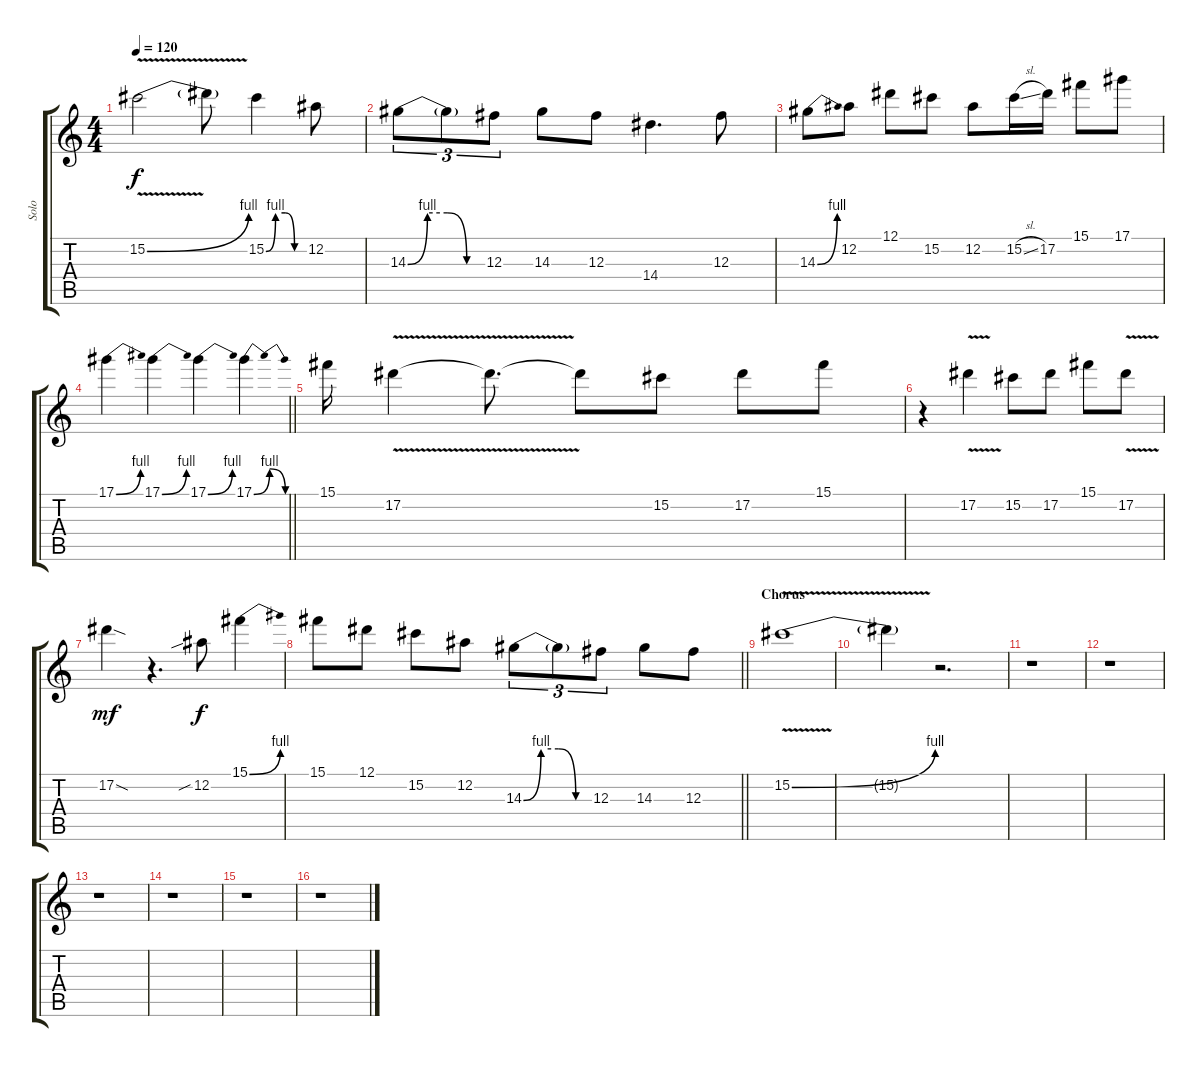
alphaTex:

\track ("Solo" "Solo") {instrument distortionguitar}
\staff {score tabs}
\tuning (Eb4 Bb3 Gb3 Db3 Ab2 Db2) {hide}
\ts (4 4)
\tempo 120
\clef g2
\ks c
15.2{be (bend 0 0 60 4) v}.2{dy f} 15.2{t}.8 15.2{be (custom 0 0 15 4 30 4 45 0 60 0)}.4 12.2.8 |
14.3{be (custom 0 0 15 4 30 4 45 0 60 0)}.8{tu (3 2)} 14.3{t}.8{tu (3 2)} 12.3.8{tu (3 2)} 14.3.8 12.3.8 14.4.4{d} 12.3.8 |
14.3{be (bend 0 0 60 4)}.8 12.2.8 12.1.8 15.2.8 12.2.8 15.2{sl}.16 17.2.16 15.1.8 17.1.8 |
\barLineRight lightlight
17.1{be (bend 0 0 60 4)}.4 17.1{be (bend 0 0 60 4)}.4 17.1{be (bend 0 0 60 4)}.4 17.1{be (bendrelease 0 0 30 4 46 4 60 0)}.4 |
15.1.16 17.2{v}.4 17.2{t}.8{d} 17.2{t}.8 15.2.8 17.2.8 15.1.8 |
r.4 17.2{v}.4 15.2.8 17.2.8 15.1.8 17.2{v}.8 |
17.2{sod}.4{dy mf} r.4{d} 12.2{sib}.8{dy f} 15.1{be (bend 0 0 60 4)}.4 |
\barLineRight lightlight
15.1.8 12.1.8 15.2.8 12.2.8 14.3{be (custom 0 0 15 4 30 4 45 0 60 0)}.8{tu (3 2)} 14.3{t}.8{tu (3 2)} 12.3.8{tu (3 2)} 14.3.8 12.3.8 |
\section ("" "Chorus")
15.2{be (bend 0 0 60 4) v}.1 |
15.2{t}.4{volume 0} r.2{d} |
r.1{volume 16} |
r.1 |
r.1 |
r.1 |
r.1 |
r.1
